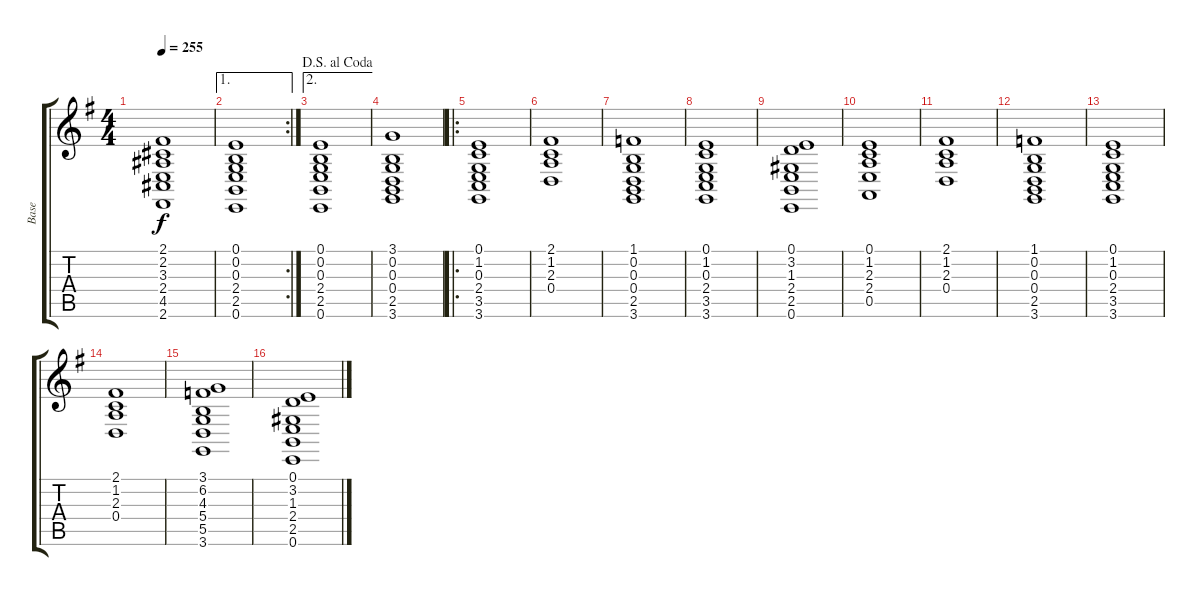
\track ("Base" "Base") {instrument acousticgrandpiano}
\staff {score tabs}
\tuning (E4 B3 G3 D3 A2 E2) {hide}
\ts (4 4)
\tempo 255
\clef g2
\ks g
(2.1 2.2 3.3 2.4 4.5 2.6).1{dy f} |
\ae 1
\rc 2
(0.1 0.2 0.3 2.4 2.5 0.6).1 |
\ae 2
\jump dalsegnoalcoda
(0.1 0.2 0.3 2.4 2.5 0.6).1 |
(3.1 0.2 0.3 0.4 2.5 3.6).1 |
\ro
(0.1 1.2 0.3 2.4 3.5 3.6).1 |
(2.1 1.2 2.3 0.4).1 |
(1.1 0.2 0.3 0.4 2.5 3.6).1 |
(0.1 1.2 0.3 2.4 3.5 3.6).1 |
(0.1 3.2 1.3 2.4 2.5 0.6).1 |
(0.1 1.2 2.3 2.4 0.5).1 |
(2.1 1.2 2.3 0.4).1 |
(1.1 0.2 0.3 0.4 2.5 3.6).1 |
(0.1 1.2 0.3 2.4 3.5 3.6).1 |
(2.1 1.2 2.3 0.4).1 |
(3.1 6.2 4.3 5.4 5.5 3.6).1 |
(0.1 3.2 1.3 2.4 2.5 0.6).1
